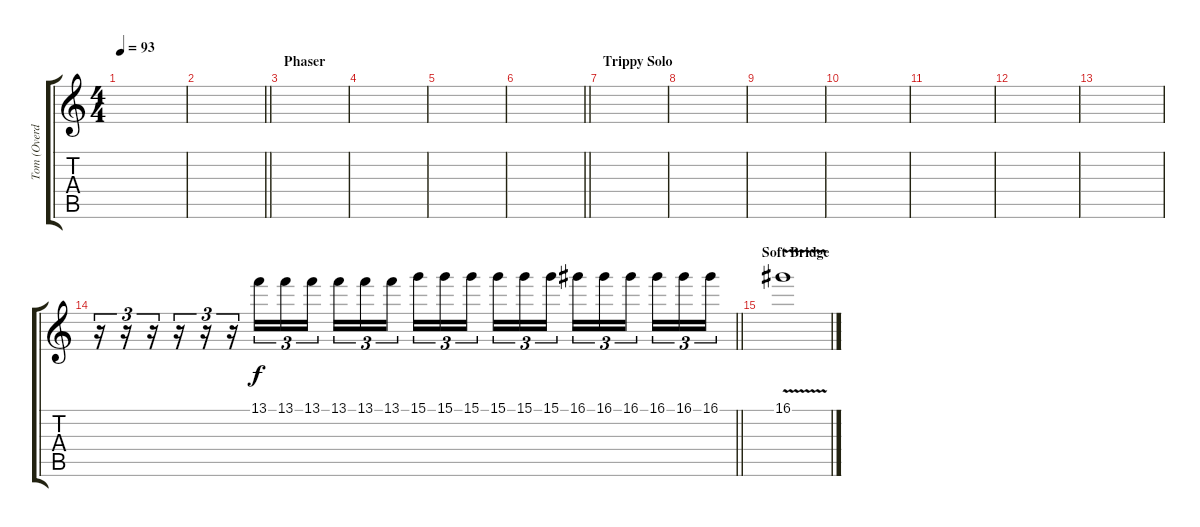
\track ("Tom (Overdub)" "Tom (Overd") {instrument overdrivenguitar}
\staff {score tabs}
\tuning (E4 B3 G3 D3 A2 E2) {hide}
\ts (4 4)
\tempo 93
\clef g2
\ks c
|
\barLineRight lightlight
|
\section ("" "Phaser")
|
|
|
\barLineRight lightlight
|
\section ("" "Trippy Solo")
|
|
|
|
|
|
|
\barLineRight lightlight
r.16{tu (3 2)} r.16{tu (3 2)} r.16{tu (3 2)} r.16{tu (3 2)} r.16{tu (3 2)} r.16{tu (3 2)} 13.1.16{tu (3 2)} 13.1.16{tu (3 2)} 13.1.16{tu (3 2) beam splitsecondary} 13.1.16{tu (3 2)} 13.1.16{tu (3 2)} 13.1.16{tu (3 2)} 15.1.16{tu (3 2)} 15.1.16{tu (3 2)} 15.1.16{tu (3 2) beam splitsecondary} 15.1.16{tu (3 2)} 15.1.16{tu (3 2)} 15.1.16{tu (3 2)} 16.1.16{tu (3 2)} 16.1.16{tu (3 2)} 16.1.16{tu (3 2) beam splitsecondary} 16.1.16{tu (3 2)} 16.1.16{tu (3 2)} 16.1.16{tu (3 2)} |
\section ("" "Soft Bridge")
16.1{v}.1
